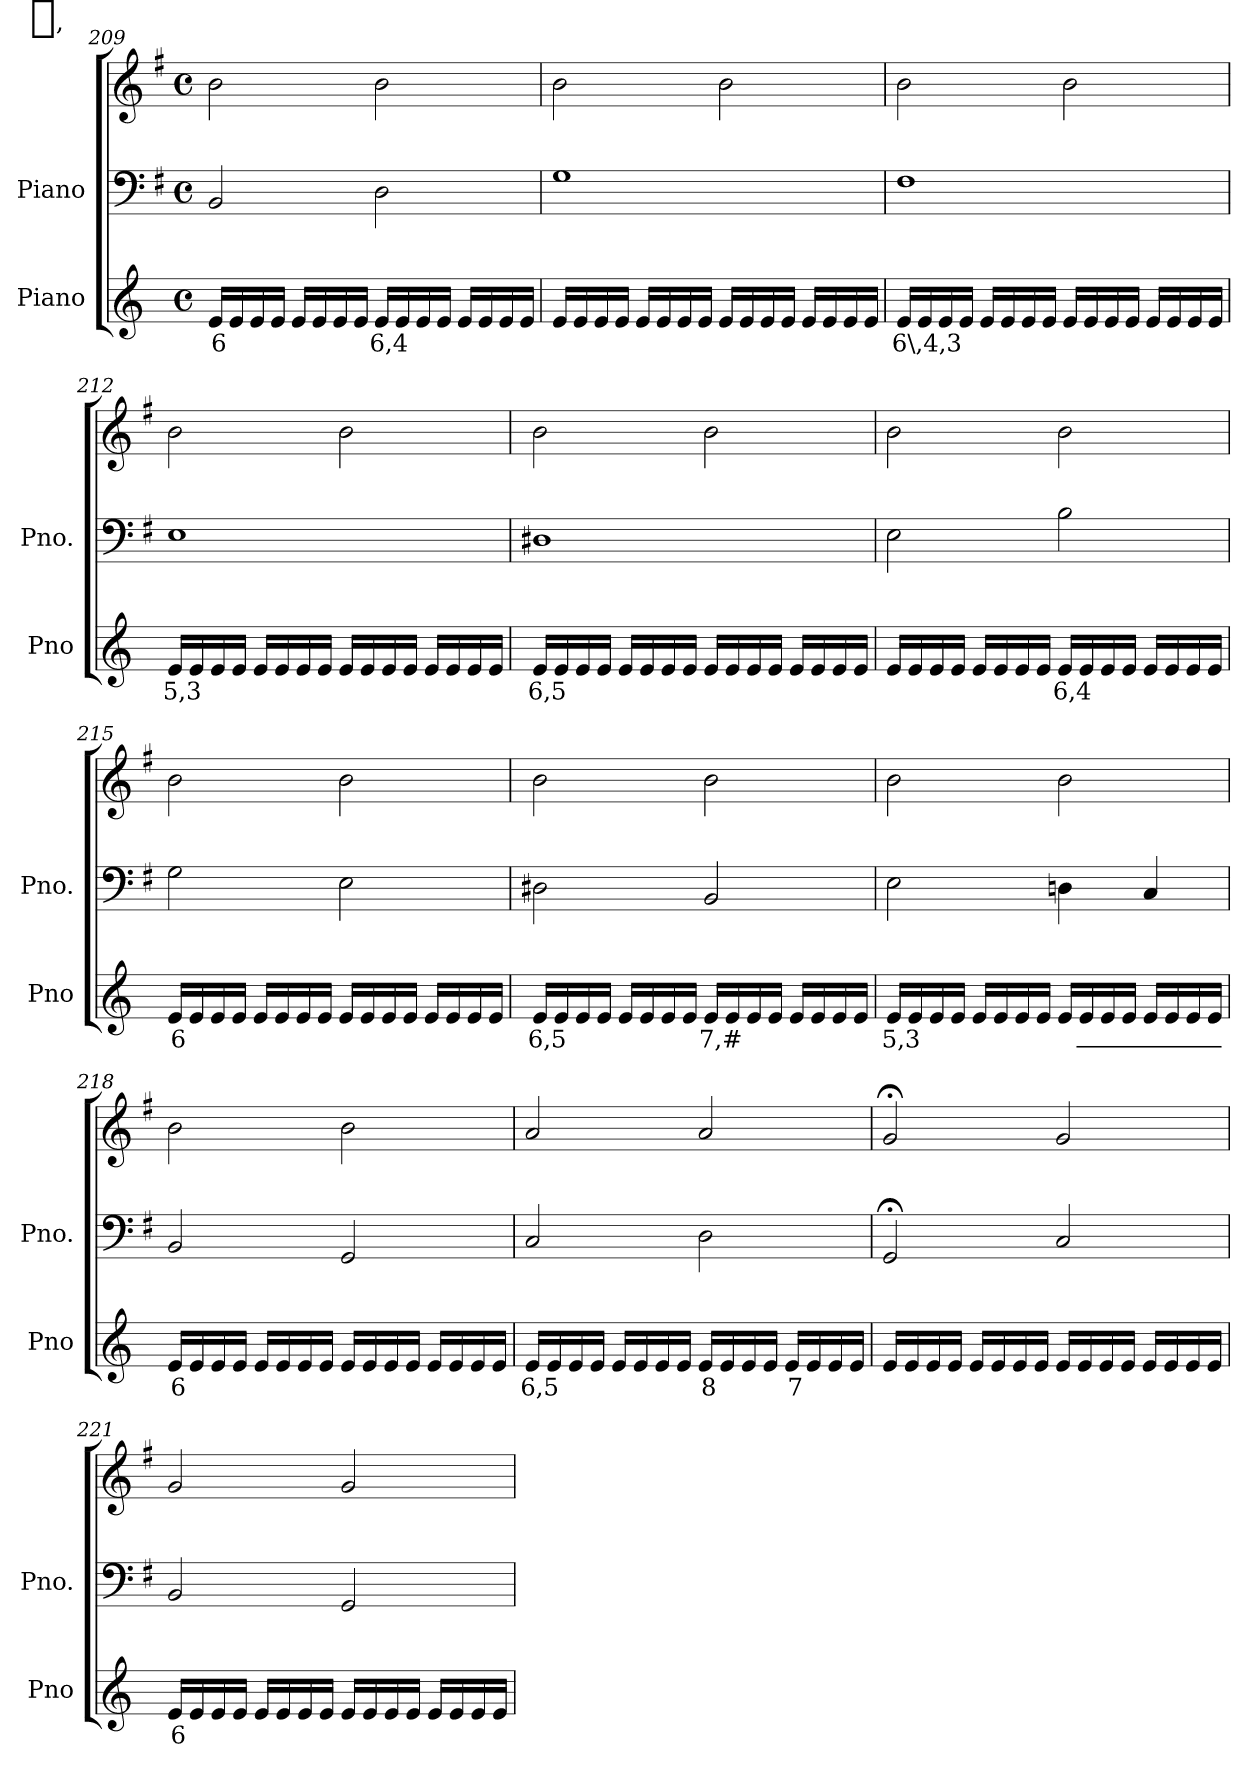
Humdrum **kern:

**kern	**text	**kern	**kern
*part2	*part2	*part1	*part1
*staff3	*staff3	*staff2	*staff1
*I"Piano	*	*I"Piano	*
*I'Pno	*	*I'Pno.	*
*clefG2	*	*clefF4	*clefG2
*k[]	*	*k[f#]	*k[f#]
*M4/4	*	*M4/4	*M4/4
*met(c)	*	*met(c)	*met(c)
=209	=209	=209	=209
!	!LO:LY:b	!	!
16e/LL	6	2BB/	2b\
16e/	.	.	.
16e/	.	.	.
16e/JJ	.	.	.
16e/LL	.	.	.
16e/	.	.	.
16e/	.	.	.
16e/JJ	.	.	.
!	!LO:LY:b	!	!
16e/LL	6,4	2D\	2b\
16e/	.	.	.
16e/	.	.	.
16e/JJ	.	.	.
16e/LL	.	.	.
16e/	.	.	.
16e/	.	.	.
16e/JJ	.	.	.
=210	=210	=210	=210
16e/LL	.	1G	2b\
16e/	.	.	.
16e/	.	.	.
16e/JJ	.	.	.
16e/LL	.	.	.
16e/	.	.	.
16e/	.	.	.
16e/JJ	.	.	.
16e/LL	.	.	2b\
16e/	.	.	.
16e/	.	.	.
16e/JJ	.	.	.
16e/LL	.	.	.
16e/	.	.	.
16e/	.	.	.
16e/JJ	.	.	.
=211	=211	=211	=211
!	!LO:LY:b	!	!
16e/LL	6\,4,3	1F#	2b\
16e/	.	.	.
16e/	.	.	.
16e/JJ	.	.	.
16e/LL	.	.	.
16e/	.	.	.
16e/	.	.	.
16e/JJ	.	.	.
16e/LL	.	.	2b\
16e/	.	.	.
16e/	.	.	.
16e/JJ	.	.	.
16e/LL	.	.	.
16e/	.	.	.
16e/	.	.	.
16e/JJ	.	.	.
=212	=212	=212	=212
!	!LO:LY:b	!	!
16e/LL	5,3	1E	2b\
16e/	.	.	.
16e/	.	.	.
16e/JJ	.	.	.
16e/LL	.	.	.
16e/	.	.	.
16e/	.	.	.
16e/JJ	.	.	.
16e/LL	.	.	2b\
16e/	.	.	.
16e/	.	.	.
16e/JJ	.	.	.
16e/LL	.	.	.
16e/	.	.	.
16e/	.	.	.
16e/JJ	.	.	.
=213	=213	=213	=213
!	!LO:LY:b	!	!
16e/LL	6,5	1D#X	2b\
16e/	.	.	.
16e/	.	.	.
16e/JJ	.	.	.
16e/LL	.	.	.
16e/	.	.	.
16e/	.	.	.
16e/JJ	.	.	.
16e/LL	.	.	2b\
16e/	.	.	.
16e/	.	.	.
16e/JJ	.	.	.
16e/LL	.	.	.
16e/	.	.	.
16e/	.	.	.
16e/JJ	.	.	.
=214	=214	=214	=214
16e/LL	.	2E\	2b\
16e/	.	.	.
16e/	.	.	.
16e/JJ	.	.	.
16e/LL	.	.	.
16e/	.	.	.
16e/	.	.	.
16e/JJ	.	.	.
!	!LO:LY:b	!	!
16e/LL	6,4	2B\	2b\
16e/	.	.	.
16e/	.	.	.
16e/JJ	.	.	.
16e/LL	.	.	.
16e/	.	.	.
16e/	.	.	.
16e/JJ	.	.	.
=215	=215	=215	=215
!	!LO:LY:b	!	!
16e/LL	6	2G\	2b\
16e/	.	.	.
16e/	.	.	.
16e/JJ	.	.	.
16e/LL	.	.	.
16e/	.	.	.
16e/	.	.	.
16e/JJ	.	.	.
16e/LL	.	2E\	2b\
16e/	.	.	.
16e/	.	.	.
16e/JJ	.	.	.
16e/LL	.	.	.
16e/	.	.	.
16e/	.	.	.
16e/JJ	.	.	.
=216	=216	=216	=216
!	!LO:LY:b	!	!
16e/LL	6,5	2D#X\	2b\
16e/	.	.	.
16e/	.	.	.
16e/JJ	.	.	.
16e/LL	.	.	.
16e/	.	.	.
16e/	.	.	.
16e/JJ	.	.	.
!	!LO:LY:b	!	!
16e/LL	7,#	2BB/	2b\
16e/	.	.	.
16e/	.	.	.
16e/JJ	.	.	.
16e/LL	.	.	.
16e/	.	.	.
16e/	.	.	.
16e/JJ	.	.	.
=217	=217	=217	=217
!	!LO:LY:b	!	!
16e/LL	5,3	2E\	2b\
16e/	.	.	.
16e/	.	.	.
16e/JJ	.	.	.
16e/LL	.	.	.
16e/	.	.	.
16e/	.	.	.
16e/JJ	.	.	.
!	!LO:LY:b	!	!
16e/LL	_,_	4Dn\	2b\
16e/	.	.	.
16e/	.	.	.
16e/JJ	.	.	.
16e/LL	.	4C/	.
16e/	.	.	.
16e/	.	.	.
16e/JJ	.	.	.
=218	=218	=218	=218
!	!LO:LY:b	!	!
16e/LL	6	2BB/	2b\
16e/	.	.	.
16e/	.	.	.
16e/JJ	.	.	.
16e/LL	.	.	.
16e/	.	.	.
16e/	.	.	.
16e/JJ	.	.	.
16e/LL	.	2GG/	2b\
16e/	.	.	.
16e/	.	.	.
16e/JJ	.	.	.
16e/LL	.	.	.
16e/	.	.	.
16e/	.	.	.
16e/JJ	.	.	.
=219	=219	=219	=219
!	!LO:LY:b	!	!
16e/LL	6,5	2C/	2a/
16e/	.	.	.
16e/	.	.	.
16e/JJ	.	.	.
16e/LL	.	.	.
16e/	.	.	.
16e/	.	.	.
16e/JJ	.	.	.
!	!LO:LY:b	!	!
16e/LL	8	2D\	2a/
16e/	.	.	.
16e/	.	.	.
16e/JJ	.	.	.
!	!LO:LY:b	!	!
16e/LL	7	.	.
16e/	.	.	.
16e/	.	.	.
16e/JJ	.	.	.
=220	=220	=220	=220
16e/LL	.	2GG;</	2g;</
16e/	.	.	.
16e/	.	.	.
16e/JJ	.	.	.
16e/LL	.	.	.
16e/	.	.	.
16e/	.	.	.
16e/JJ	.	.	.
16e/LL	.	2C/	2g/
16e/	.	.	.
16e/	.	.	.
16e/JJ	.	.	.
16e/LL	.	.	.
16e/	.	.	.
16e/	.	.	.
16e/JJ	.	.	.
=221	=221	=221	=221
!	!LO:LY:b	!	!
16e/LL	6	2BB/	2g/
16e/	.	.	.
16e/	.	.	.
16e/JJ	.	.	.
16e/LL	.	.	.
16e/	.	.	.
16e/	.	.	.
16e/JJ	.	.	.
16e/LL	.	2GG/	2g/
16e/	.	.	.
16e/	.	.	.
16e/JJ	.	.	.
16e/LL	.	.	.
16e/	.	.	.
16e/	.	.	.
16e/JJ	.	.	.
=	=	=	=
*-	*-	*-	*-
